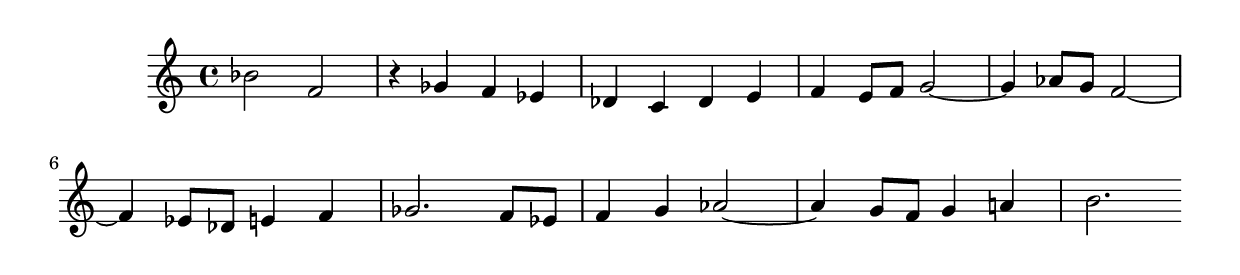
\version "2.17.97"

\clef treble
\relative c'' {
	bes2 f |
	r4 ges f ees |
	des c des e |
	f e8 f g2~ |
	g4 aes8 g f2~ |
	f4 ees8 des e4 f |
	ges2. f8 ees |
	f4 g aes2~ |
	aes4 g8 f g4 a |
	b2.
}